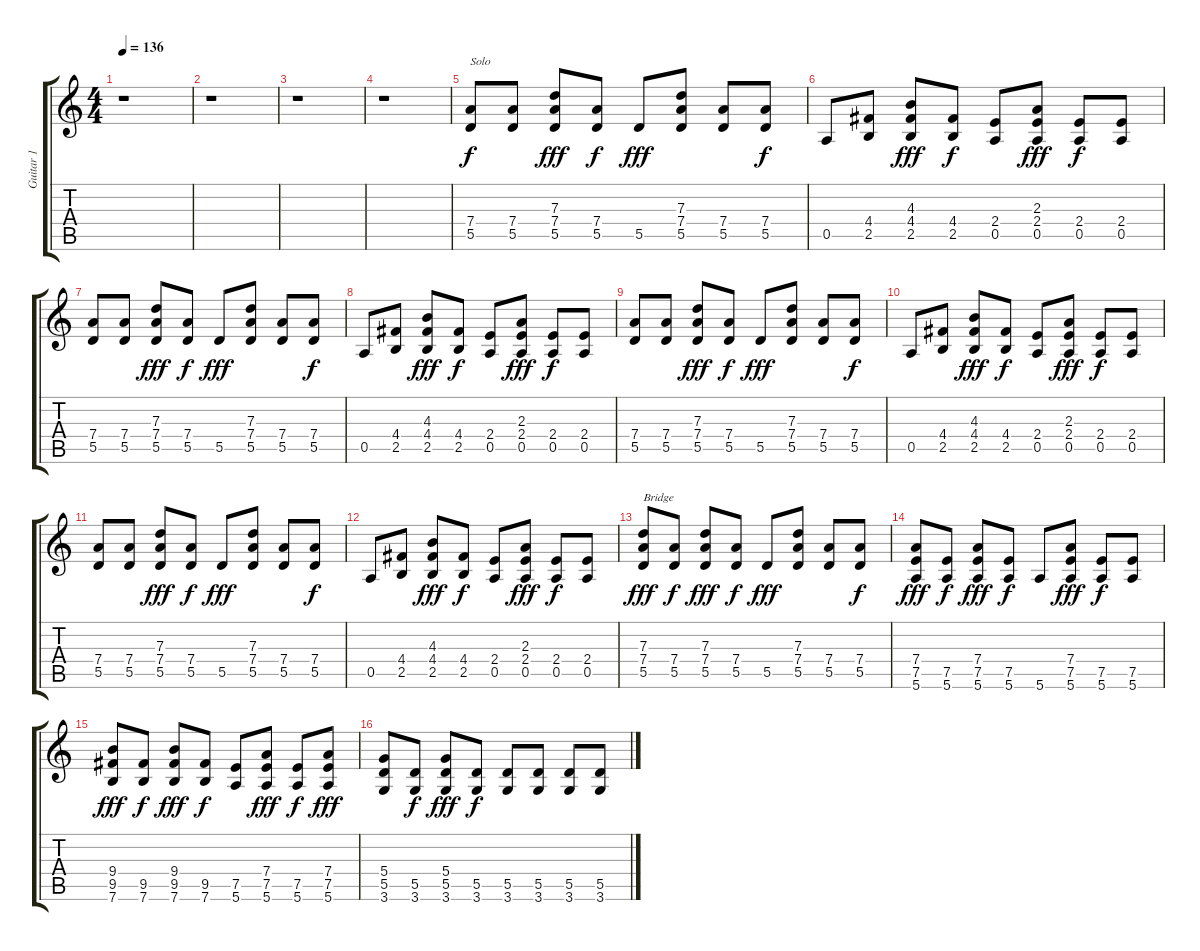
\track ("Guitar 1" "Guitar 1") {instrument acousticguitarsteel}
\staff {score tabs}
\tuning (E4 B3 G3 D3 A2 E2) {hide}
\ts (4 4)
\tempo 136
\clef g2
\ks c
r.1{dy f} |
r.1 |
r.1 |
r.1 |
(7.4 5.5).8{txt "Solo"} (7.4 5.5).8 (7.3 7.4 5.5).8{dy fff} (7.4 5.5).8{dy f} 5.5.8{dy fff} (7.3 7.4 5.5).8 (7.4 5.5).8 (7.4 5.5).8{dy f} |
0.5.8 (4.4 2.5).8 (4.3 4.4 2.5).8{dy fff} (4.4 2.5).8{dy f} (2.4 0.5).8 (2.3 2.4 0.5).8{dy fff} (2.4 0.5).8{dy f} (2.4 0.5).8 |
(7.4 5.5).8 (7.4 5.5).8 (7.3 7.4 5.5).8{dy fff} (7.4 5.5).8{dy f} 5.5.8{dy fff} (7.3 7.4 5.5).8 (7.4 5.5).8 (7.4 5.5).8{dy f} |
0.5.8 (4.4 2.5).8 (4.3 4.4 2.5).8{dy fff} (4.4 2.5).8{dy f} (2.4 0.5).8 (2.3 2.4 0.5).8{dy fff} (2.4 0.5).8{dy f} (2.4 0.5).8 |
(7.4 5.5).8 (7.4 5.5).8 (7.3 7.4 5.5).8{dy fff} (7.4 5.5).8{dy f} 5.5.8{dy fff} (7.3 7.4 5.5).8 (7.4 5.5).8 (7.4 5.5).8{dy f} |
0.5.8 (4.4 2.5).8 (4.3 4.4 2.5).8{dy fff} (4.4 2.5).8{dy f} (2.4 0.5).8 (2.3 2.4 0.5).8{dy fff} (2.4 0.5).8{dy f} (2.4 0.5).8 |
(7.4 5.5).8 (7.4 5.5).8 (7.3 7.4 5.5).8{dy fff} (7.4 5.5).8{dy f} 5.5.8{dy fff} (7.3 7.4 5.5).8 (7.4 5.5).8 (7.4 5.5).8{dy f} |
0.5.8 (4.4 2.5).8 (4.3 4.4 2.5).8{dy fff} (4.4 2.5).8{dy f} (2.4 0.5).8 (2.3 2.4 0.5).8{dy fff} (2.4 0.5).8{dy f} (2.4 0.5).8 |
(7.3 7.4 5.5).8{txt "Bridge" dy fff} (7.4 5.5).8{dy f} (7.3 7.4 5.5).8{dy fff} (7.4 5.5).8{dy f} 5.5.8{dy fff} (7.3 7.4 5.5).8 (7.4 5.5).8 (7.4 5.5).8{dy f} |
(7.4 7.5 5.6).8{dy fff} (7.5 5.6).8{dy f} (7.4 7.5 5.6).8{dy fff} (7.5 5.6).8{dy f} 5.6.8 (7.4 7.5 5.6).8{dy fff} (7.5 5.6).8{dy f} (7.5 5.6).8 |
(9.4 9.5 7.6).8{dy fff} (9.5 7.6).8{dy f} (9.4 9.5 7.6).8{dy fff} (9.5 7.6).8{dy f} (7.5 5.6).8 (7.4 7.5 5.6).8{dy fff} (7.5 5.6).8{dy f} (7.4 7.5 5.6).8{dy fff} |
(5.4 5.5 3.6).8 (5.5 3.6).8{dy f} (5.4 5.5 3.6).8{dy fff} (5.5 3.6).8{dy f} (5.5 3.6).8 (5.5 3.6).8 (5.5 3.6).8 (5.5 3.6).8
